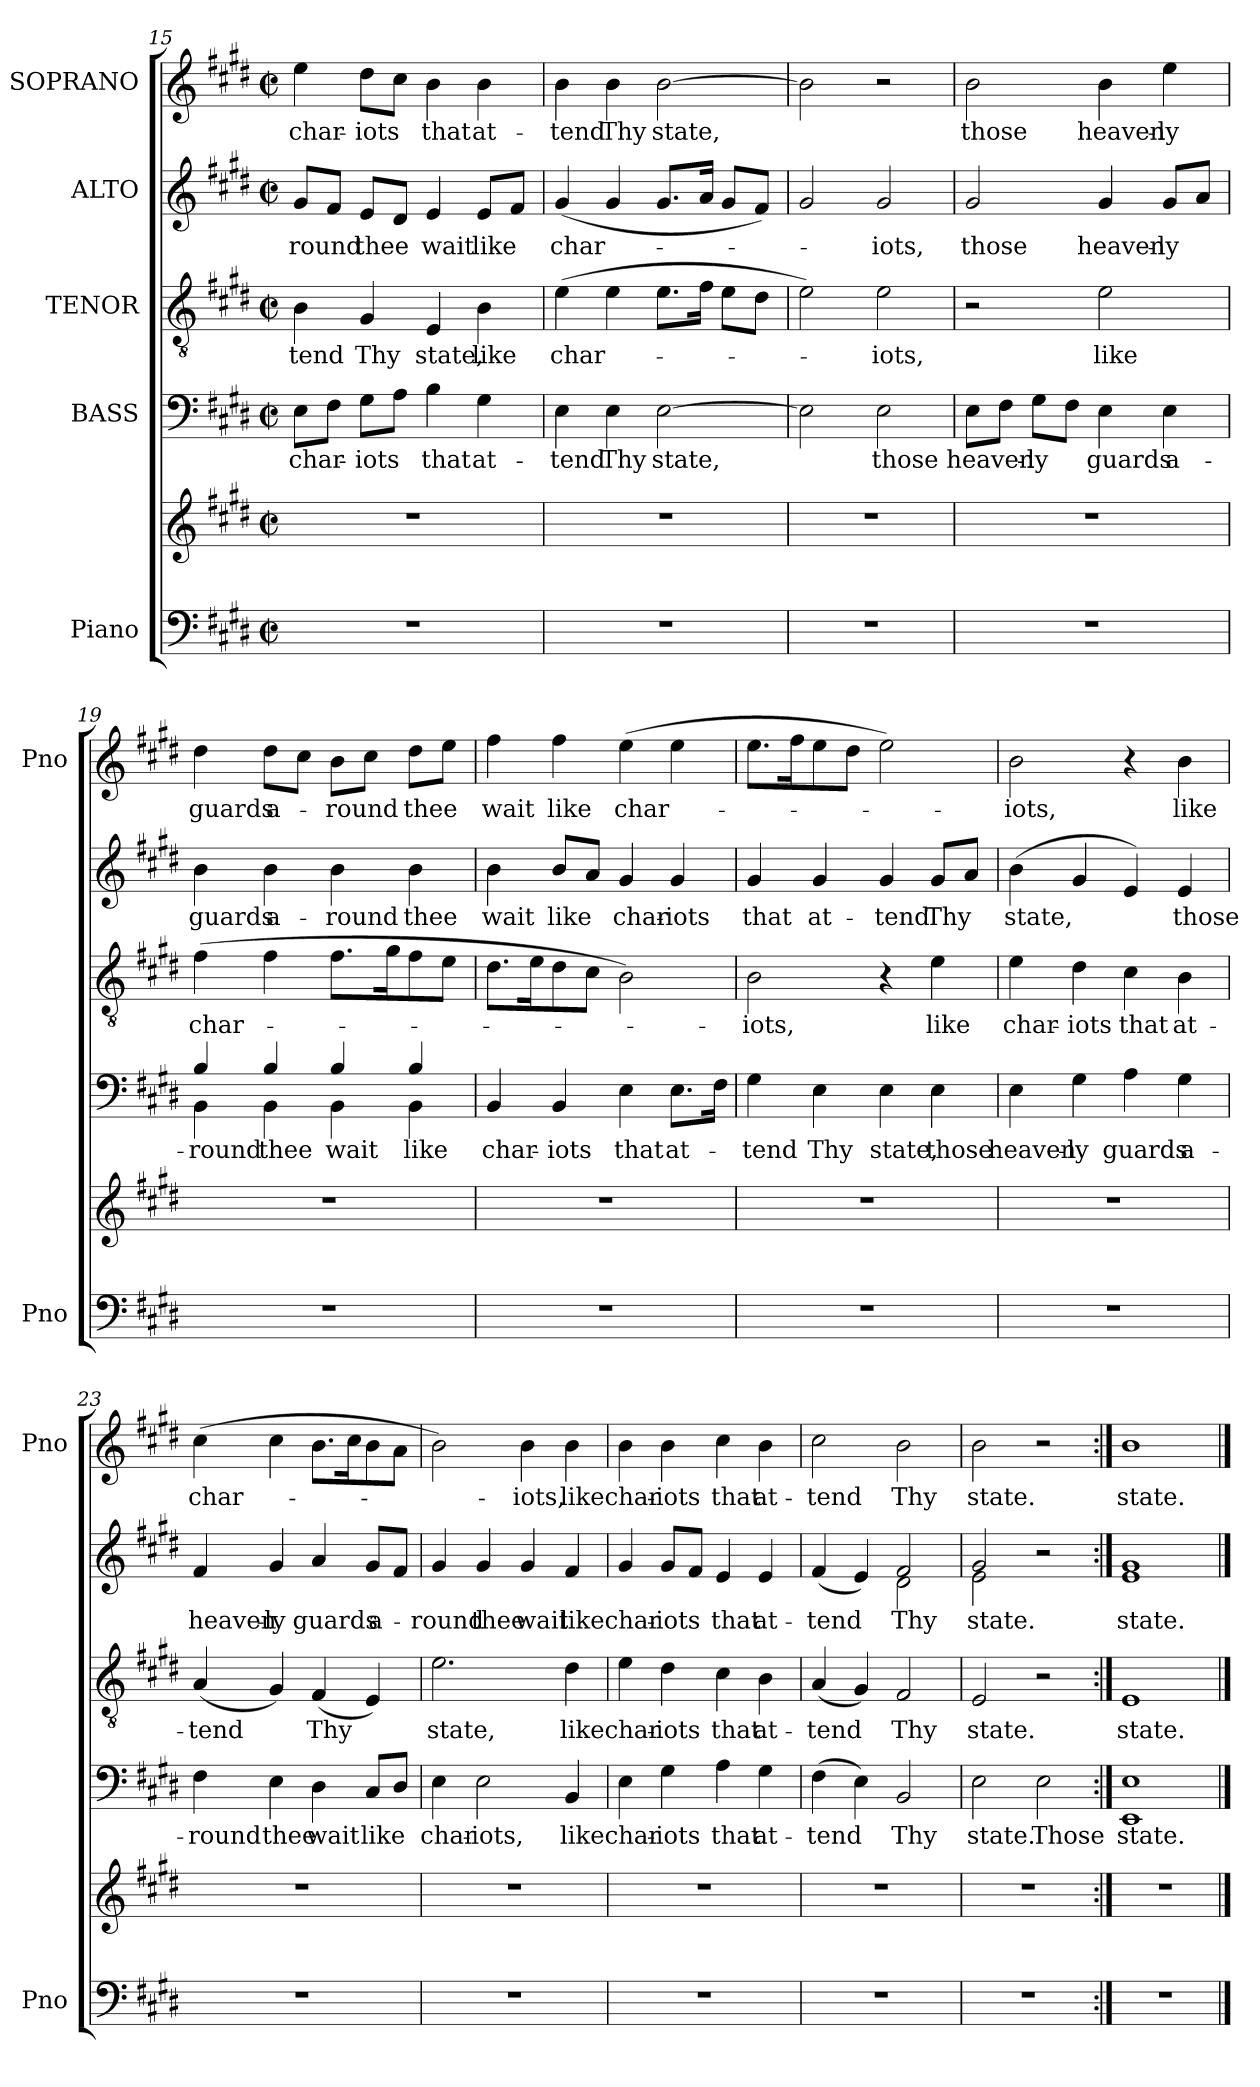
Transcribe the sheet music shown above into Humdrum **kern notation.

**kern	**kern	**kern	**text	**kern	**text	**kern	**text	**kern	**text
*part5	*part5	*part4	*part4	*part3	*part3	*part2	*part2	*part1	*part1
*staff6	*staff5	*staff4	*staff4	*staff3	*staff3	*staff2	*staff2	*staff1	*staff1
*I"Piano	*	*I"BASS	*	*I"TENOR	*	*I"ALTO	*	*I"SOPRANO	*
*I'Pno	*	*	*	*	*	*	*	*I'Pno	*
*clefF4	*clefG2	*clefF4	*	*clefGv2	*	*clefG2	*	*clefG2	*
*k[f#c#g#d#]	*k[f#c#g#d#]	*k[f#c#g#d#]	*	*k[f#c#g#d#]	*	*k[f#c#g#d#]	*	*k[f#c#g#d#]	*
*E:	*E:	*E:	*	*E:	*	*E:	*	*E:	*
*M2/2	*M2/2	*M2/2	*	*M2/2	*	*M2/2	*	*M2/2	*
*met(c|)	*met(c|)	*met(c|)	*	*met(c|)	*	*met(c|)	*	*met(c|)	*
=15	=15	=15	=15	=15	=15	=15	=15	=15	=15
1r	1r	8E\L	char-	4B\	-tend	8g#/L	-round	4ee\	char-
.	.	8F#\J	.	.	.	8f#/J	.	.	.
.	.	8G#\L	-iots	4G#/	Thy	8e/L	thee	8dd#\L	-iots
.	.	8A\J	.	.	.	8d#/J	.	8cc#\J	.
.	.	4B\	that	4E/	state,	4e/	wait	4b\	that
.	.	4G#\	at-	4B\	like	8e/L	like	4b\	at-
.	.	.	.	.	.	8f#/J	.	.	.
!!LO:PB:g=z
=16	=16	=16	=16	=16	=16	=16	=16	=16	=16
1r	1r	4E\	-tend	(4e\	char-	(4g#/	char-	4b\	-tend
.	.	4E\	Thy	4e\	.	4g#/	.	4b\	Thy
.	.	[2E\	state,	8.e\L	.	8.g#/L	.	[2b\	state,
.	.	.	.	16f#\Jk	.	16a/Jk	.	.	.
.	.	.	.	8e\L	.	8g#/L	.	.	.
.	.	.	.	8d#\J	.	8f#/J)	.	.	.
=17	=17	=17	=17	=17	=17	=17	=17	=17	=17
1r	1r	2E\]	.	2e\)	.	2g#/	.	2b\]	.
.	.	2E\	those	2e\	-iots,	2g#/	-iots,	2r	.
=18	=18	=18	=18	=18	=18	=18	=18	=18	=18
1r	1r	8E\L	heaven-	2r	.	2g#/	those	2b\	those
.	.	8F#\J	.	.	.	.	.	.	.
.	.	8G#\L	-ly	.	.	.	.	.	.
.	.	8F#\J	.	.	.	.	.	.	.
.	.	4E\	guards	2e\	like	4g#/	heaven-	4b\	heaven-
.	.	4E\	a-	.	.	8g#/L	-ly	4ee\	-ly
.	.	.	.	.	.	8a/J	.	.	.
=19	=19	=19	=19	=19	=19	=19	=19	=19	=19
*	*	*^	*	*	*	*	*	*	*
1r	1r	4B/	4BB\	-round	(4f#\	char-	4b\	guards	4dd#\	guards
.	.	4B/	4BB\	thee	4f#\	.	4b\	a-	8dd#\L	a-
.	.	.	.	.	.	.	.	.	8cc#\J	.
.	.	4B/	4BB\	wait	8.f#\L	.	4b\	-round	8b\L	-round
.	.	.	.	.	.	.	.	.	8cc#\J	.
.	.	.	.	.	16g#\k	.	.	.	.	.
.	.	4B/	4BB\	like	8f#\	.	4b\	thee	8dd#\L	thee
.	.	.	.	.	8e\J	.	.	.	8ee\J	.
*	*	*v	*v	*	*	*	*	*	*	*
!!LO:LB:g=z
=20	=20	=20	=20	=20	=20	=20	=20	=20	=20
1r	1r	4BB/	char-	8.d#\L	.	4b\	wait	4ff#\	wait
.	.	.	.	16e\k	.	.	.	.	.
.	.	4BB/	-iots	8d#\	.	8b/L	like	4ff#\	like
.	.	.	.	8c#\J	.	8a/J	.	.	.
.	.	4E\	that	2B\)	.	4g#/	char-	(4ee\	char-
.	.	8.E\L	at-	.	.	4g#/	-iots	4ee\	.
.	.	16F#\Jk	.	.	.	.	.	.	.
=21	=21	=21	=21	=21	=21	=21	=21	=21	=21
1r	1r	4G#\	-tend	2B\	-iots,	4g#/	that	8.ee\L	.
.	.	.	.	.	.	.	.	16ff#\k	.
.	.	4E\	Thy	.	.	4g#/	at-	8ee\	.
.	.	.	.	.	.	.	.	8dd#\J	.
.	.	4E\	state,	4r	.	4g#/	-tend	2ee\)	.
.	.	4E\	those	4e\	like	8g#/L	Thy	.	.
.	.	.	.	.	.	8a/J	.	.	.
=22	=22	=22	=22	=22	=22	=22	=22	=22	=22
1r	1r	4E\	heaven-	4e\	char-	(4b\	state,	2b\	-iots,
.	.	4G#\	-ly	4d#\	-iots	4g#/	.	.	.
.	.	4A\	guards	4c#\	that	4e/)	.	4r	.
.	.	4G#\	a-	4B\	at-	4e/	those	4b\	like
=23	=23	=23	=23	=23	=23	=23	=23	=23	=23
1r	1r	4F#\	-round	(4A/	-tend	4f#/	heaven-	(4cc#\	char-
.	.	4E\	thee	4G#/)	.	4g#/	-ly	4cc#\	.
.	.	4D#\	wait	(4F#/	Thy	4a/	guards	8.b\L	.
.	.	.	.	.	.	.	.	16cc#\k	.
.	.	8C#/L	like	4E/)	.	8g#/L	a-	8b\	.
.	.	8D#/J	.	.	.	8f#/J	.	8a\J	.
!!LO:LB:g=z
=24	=24	=24	=24	=24	=24	=24	=24	=24	=24
1r	1r	4E\	char-	2.e\	state,	4g#/	-round	2b\)	-­-
.	.	2E\	-iots,	.	.	4g#/	thee	.	.
.	.	.	.	.	.	4g#/	wait	4b\	-iots,
.	.	4BB/	like	4d#\	like	4f#/	like	4b\	like
=25	=25	=25	=25	=25	=25	=25	=25	=25	=25
1r	1r	4E\	char-	4e\	char-	4g#/	char-	4b\	char-
.	.	4G#\	-iots	4d#\	-iots	8g#/L	-iots	4b\	-iots
.	.	.	.	.	.	8f#/J	.	.	.
.	.	4A\	that	4c#\	that	4e/	that	4cc#\	that
.	.	4G#\	at-	4B\	at-	4e/	at-	4b\	at-
=26	=26	=26	=26	=26	=26	=26	=26	=26	=26
*	*	*	*	*	*	*^	*	*	*
1r	1r	(4F#\	-tend	(4A/	-tend	(4f#/	2ryy	-tend	2cc#\	-tend
.	.	4E\)	.	4G#/)	.	4e/)	.	.	.	.
.	.	2BB/	Thy	2F#/	Thy	2f#/	2d#\	Thy	2b\	Thy
=27	=27	=27	=27	=27	=27	=27	=27	=27	=27	=27
1r	1r	2E\	state.	2E/	state.	2g#/	2e\	state.	2b\	state.
.	.	2E\	Those	2r	.	2r	2ryy	.	2r	.
*	*	*	*	*	*	*v	*v	*	*	*
=28:|!	=28:|!	=28:|!	=28:|!	=28:|!	=28:|!	=28:|!	=28:|!	=28:|!	=28:|!
1r	1r	1EE 1E	state.	1E	state.	1e 1g#	state.	1b	state.
==	==	==	==	==	==	==	==	==	==
*-	*-	*-	*-	*-	*-	*-	*-	*-	*-
